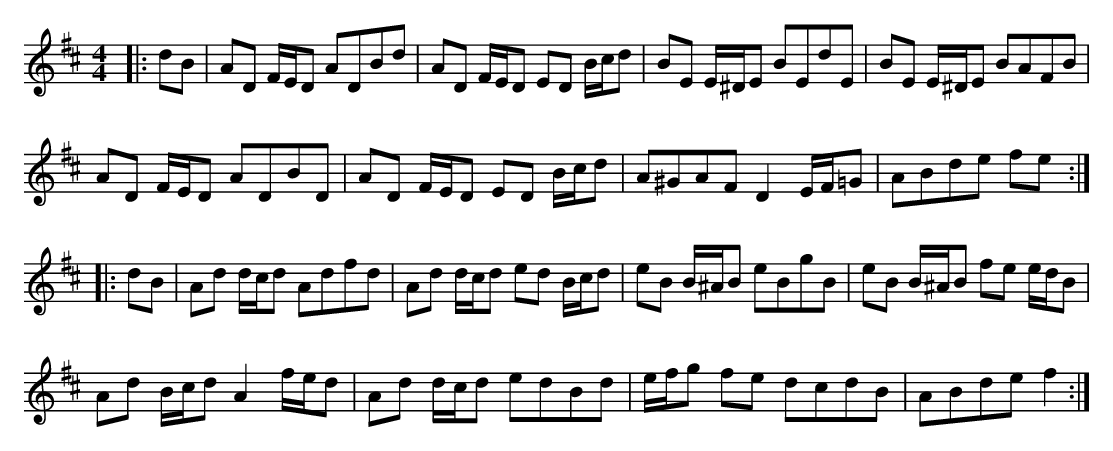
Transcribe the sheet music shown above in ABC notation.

X:1
M:4/4
K:D
|:dB|AD F/E/D ADBd|AD F/E/D ED B/c/d|BE E/^D/E BEdE|BE E/^D/E BAFB|
AD F/E/D ADBD|AD F/E/D ED B/c/d|A^GAF D2 E/F/=G|ABde fe:|
|:dB|Ad d/c/d Adfd|Ad d/c/d ed B/c/d|eB B/^A/B eBgB|eB B/^A/B fe e/d/B|
Ad B/c/d A2 f/e/d|Ad d/c/d edBd|e/f/g fe dcdB|ABde f2:|
